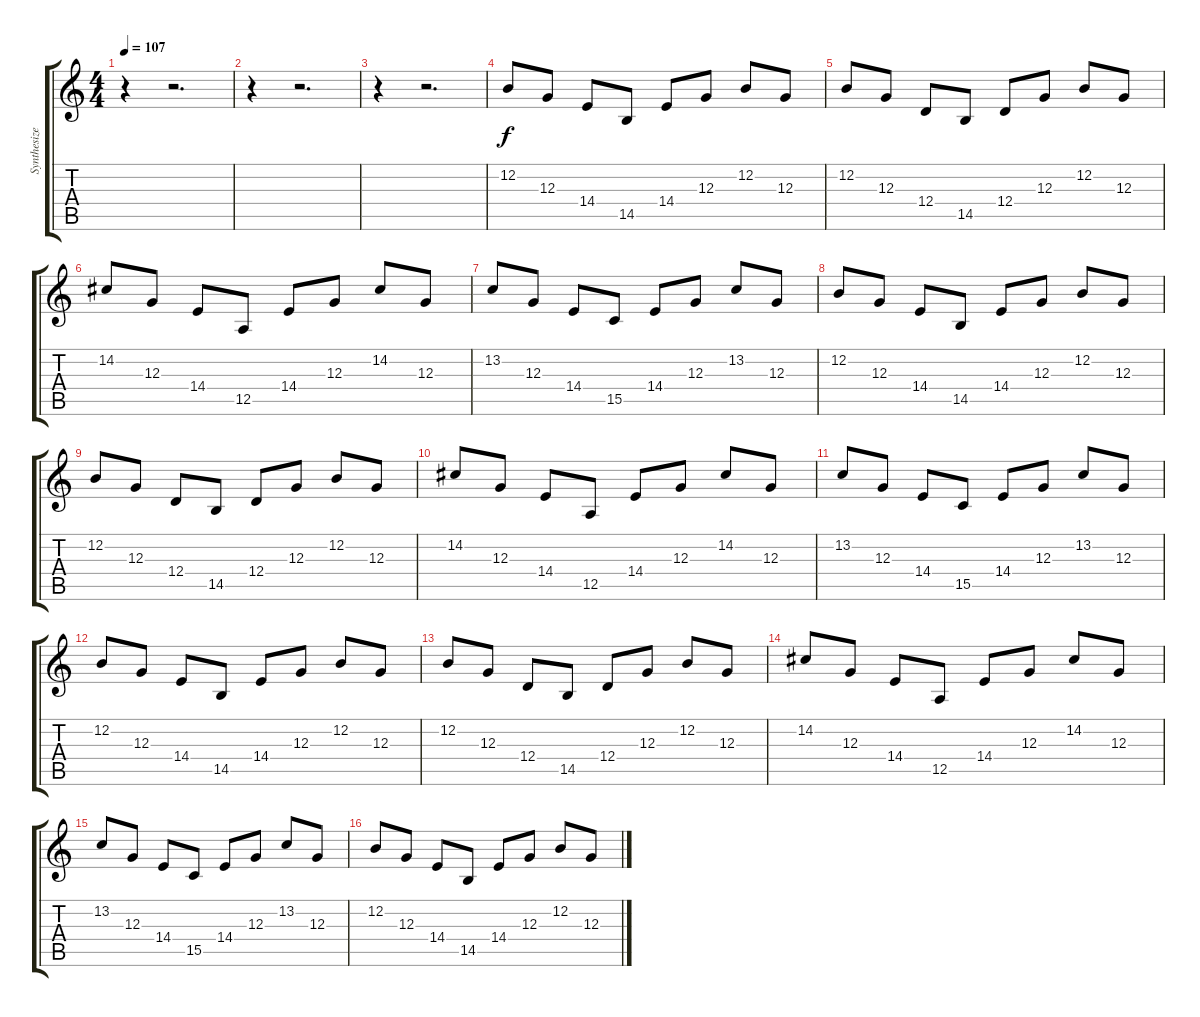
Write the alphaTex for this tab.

\track ("Synthesizer" "Synthesize") {instrument lead1square}
\staff {score tabs}
\tuning (E4 B3 G3 D3 A2 E2) {hide}
\ts (4 4)
\tempo 107
\clef g2
\ks c
r.4{dy f} r.2{d} |
r.4 r.2{d} |
r.4 r.2{d} |
12.2.8 12.3.8 14.4.8 14.5.8 14.4.8 12.3.8 12.2.8 12.3.8 |
12.2.8 12.3.8 12.4.8 14.5.8 12.4.8 12.3.8 12.2.8 12.3.8 |
14.2.8 12.3.8 14.4.8 12.5.8 14.4.8 12.3.8 14.2.8 12.3.8 |
13.2.8 12.3.8 14.4.8 15.5.8 14.4.8 12.3.8 13.2.8 12.3.8 |
12.2.8 12.3.8 14.4.8 14.5.8 14.4.8 12.3.8 12.2.8 12.3.8 |
12.2.8 12.3.8 12.4.8 14.5.8 12.4.8 12.3.8 12.2.8 12.3.8 |
14.2.8 12.3.8 14.4.8 12.5.8 14.4.8 12.3.8 14.2.8 12.3.8 |
13.2.8 12.3.8 14.4.8 15.5.8 14.4.8 12.3.8 13.2.8 12.3.8 |
12.2.8 12.3.8 14.4.8 14.5.8 14.4.8 12.3.8 12.2.8 12.3.8 |
12.2.8 12.3.8 12.4.8 14.5.8 12.4.8 12.3.8 12.2.8 12.3.8 |
14.2.8 12.3.8 14.4.8 12.5.8 14.4.8 12.3.8 14.2.8 12.3.8 |
13.2.8 12.3.8 14.4.8 15.5.8 14.4.8 12.3.8 13.2.8 12.3.8 |
12.2.8 12.3.8 14.4.8 14.5.8 14.4.8 12.3.8 12.2.8 12.3.8
